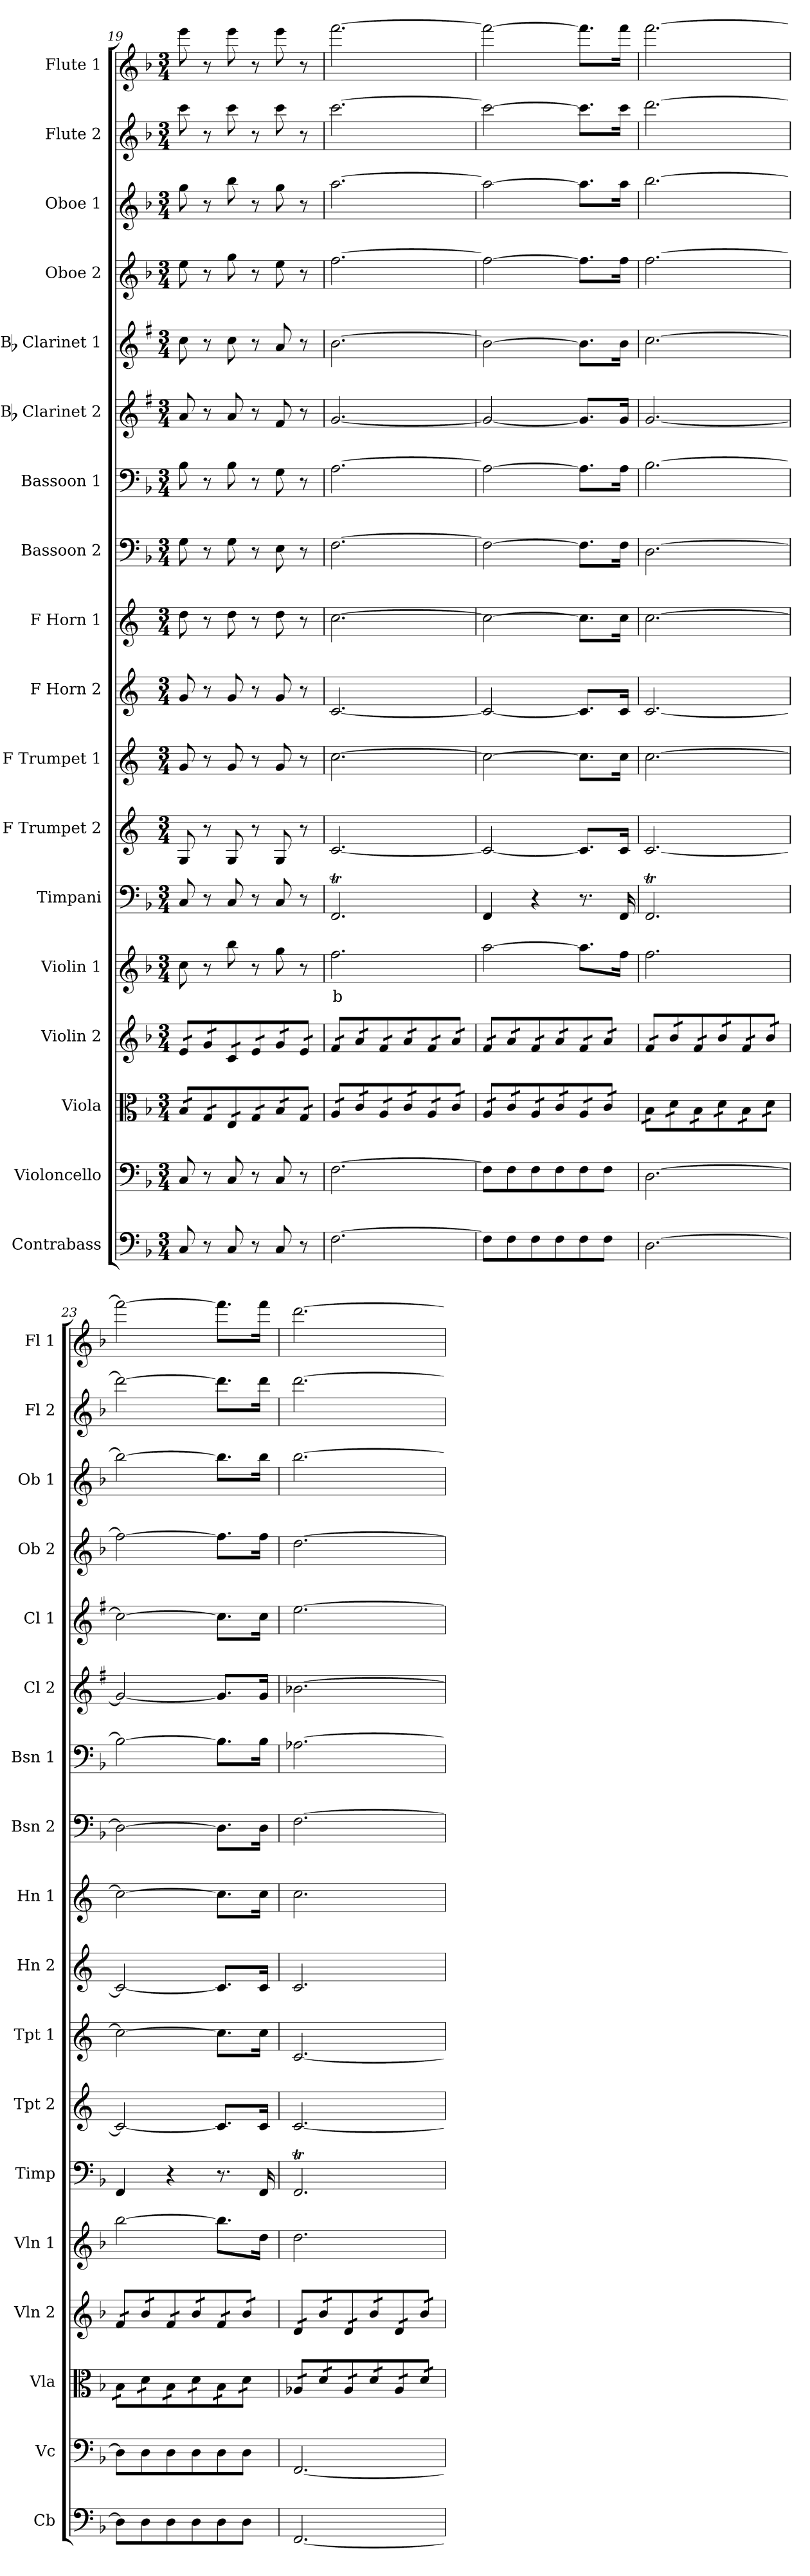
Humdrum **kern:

**kern	**kern	**kern	**kern	**kern	**text	**kern	**kern	**kern	**kern	**kern	**kern	**kern	**kern	**kern	**kern	**kern	**kern	**kern
*part18	*part17	*part16	*part15	*part14	*part14	*part13	*part12	*part11	*part10	*part9	*part8	*part7	*part6	*part5	*part4	*part3	*part2	*part1
*staff18	*staff17	*staff16	*staff15	*staff14	*staff14	*staff13	*staff12	*staff11	*staff10	*staff9	*staff8	*staff7	*staff6	*staff5	*staff4	*staff3	*staff2	*staff1
*I"Contrabass	*I"Violoncello	*I"Viola	*I"Violin 2	*I"Violin 1	*	*I"Timpani	*I"F Trumpet 2	*I"F Trumpet 1	*I"F Horn 2	*I"F Horn 1	*I"Bassoon 2	*I"Bassoon 1	*I"Bb Clarinet 2	*I"Bb Clarinet 1	*I"Oboe 2	*I"Oboe 1	*I"Flute 2	*I"Flute 1
*I'Cb	*I'Vc	*I'Vla	*I'Vln 2	*I'Vln 1	*	*I'Timp	*I'Tpt 2	*I'Tpt 1	*I'Hn 2	*I'Hn 1	*I'Bsn 2	*I'Bsn 1	*I'Cl 2	*I'Cl 1	*I'Ob 2	*I'Ob 1	*I'Fl 2	*I'Fl 1
*clefF4	*clefF4	*clefC3	*clefG2	*clefG2	*	*clefF4	*clefG2	*clefG2	*clefG2	*clefG2	*clefF4	*clefF4	*clefG2	*clefG2	*clefG2	*clefG2	*clefG2	*clefG2
*ITrd7c12	*	*	*	*	*	*	*ITrd-3c-5	*ITrd-3c-5	*ITrd4c7	*ITrd4c7	*	*	*ITrd1c2	*ITrd1c2	*	*	*	*
*k[b-]	*k[b-]	*k[b-]	*k[b-]	*k[b-]	*	*k[b-]	*k[b-]	*k[b-]	*k[b-]	*k[b-]	*k[b-]	*k[b-]	*k[b-]	*k[b-]	*k[b-]	*k[b-]	*k[b-]	*k[b-]
*M3/4	*M3/4	*M3/4	*M3/4	*M3/4	*	*M3/4	*M3/4	*M3/4	*M3/4	*M3/4	*M3/4	*M3/4	*M3/4	*M3/4	*M3/4	*M3/4	*M3/4	*M3/4
=19	=19	=19	=19	=19	=19	=19	=19	=19	=19	=19	=19	=19	=19	=19	=19	=19	=19	=19
*	*	*tremolo	*	*	*	*	*	*	*	*	*	*	*	*	*	*	*	*
*	*	*	*tremolo	*	*	*	*	*	*	*	*	*	*	*	*	*	*	*
8CC/	8C/	16B-/LL	16e/LL	8cc\	.	8C/	8c/	8cc/	8c/	8g\	8G\	8B-\	8g/	8b-\	8ee\	8gg\	8ccc\	8eee\
.	.	16B-/	16e/	.	.	.	.	.	.	.	.	.	.	.	.	.	.	.
8r	8r	16G/	16g/	8r	.	8r	8r	8r	8r	8r	8r	8r	8r	8r	8r	8r	8r	8r
.	.	16G/	16g/	.	.	.	.	.	.	.	.	.	.	.	.	.	.	.
8CC/	8C/	16E/	16c/	8bb-\	.	8C/	8c/	8cc/	8c/	8g\	8G\	8B-\	8g/	8b-\	8gg\	8bb-\	8ccc\	8eee\
.	.	16E/	16c/	.	.	.	.	.	.	.	.	.	.	.	.	.	.	.
8r	8r	16G/	16e/	8r	.	8r	8r	8r	8r	8r	8r	8r	8r	8r	8r	8r	8r	8r
.	.	16G/	16e/	.	.	.	.	.	.	.	.	.	.	.	.	.	.	.
8CC/	8C/	16B-/	16g/	8gg\	.	8C/	8c/	8cc/	8c/	8g\	8E\	8G\	8e/	8g/	8ee\	8gg\	8ccc\	8eee\
.	.	16B-/	16g/	.	.	.	.	.	.	.	.	.	.	.	.	.	.	.
8r	8r	16G/	16e/	8r	.	8r	8r	8r	8r	8r	8r	8r	8r	8r	8r	8r	8r	8r
.	.	16G/JJ	16e/JJ	.	.	.	.	.	.	.	.	.	.	.	.	.	.	.
=20	=20	=20	=20	=20	=20	=20	=20	=20	=20	=20	=20	=20	=20	=20	=20	=20	=20	=20
!	!	!	!	!	!LO:LY:b:color=#FF0000	!	!	!	!	!	!	!	!	!	!	!	!	!
[2.FF\	[2.F\	16A/LL	16f/LL	2.ff\	b	2.FFT/	[2.f/	[2.ff\	[2.F/	[2.f\	[2.F\	[2.A\	[2.f/	[2.a\	[2.ff\	[2.aa\	[2.ccc\	[2.fff\
.	.	16A/	16f/	.	.	.	.	.	.	.	.	.	.	.	.	.	.	.
.	.	16c/	16a/	.	.	.	.	.	.	.	.	.	.	.	.	.	.	.
.	.	16c/	16a/	.	.	.	.	.	.	.	.	.	.	.	.	.	.	.
.	.	16A/	16f/	.	.	.	.	.	.	.	.	.	.	.	.	.	.	.
.	.	16A/	16f/	.	.	.	.	.	.	.	.	.	.	.	.	.	.	.
.	.	16c/	16a/	.	.	.	.	.	.	.	.	.	.	.	.	.	.	.
.	.	16c/	16a/	.	.	.	.	.	.	.	.	.	.	.	.	.	.	.
.	.	16A/	16f/	.	.	.	.	.	.	.	.	.	.	.	.	.	.	.
.	.	16A/	16f/	.	.	.	.	.	.	.	.	.	.	.	.	.	.	.
.	.	16c/	16a/	.	.	.	.	.	.	.	.	.	.	.	.	.	.	.
.	.	16c/JJ	16a/JJ	.	.	.	.	.	.	.	.	.	.	.	.	.	.	.
=21	=21	=21	=21	=21	=21	=21	=21	=21	=21	=21	=21	=21	=21	=21	=21	=21	=21	=21
8FF\L]	8F\L]	16A/LL	16f/LL	[2aa\	.	4FF/	2f/_	2ff\_	2F/_	2f\_	2F\_	2A\_	2f/_	2a\_	2ff\_	2aa\_	2ccc\_	2fff\_
.	.	16A/	16f/	.	.	.	.	.	.	.	.	.	.	.	.	.	.	.
8FF\	8F\	16c/	16a/	.	.	.	.	.	.	.	.	.	.	.	.	.	.	.
.	.	16c/	16a/	.	.	.	.	.	.	.	.	.	.	.	.	.	.	.
8FF\	8F\	16A/	16f/	.	.	4r	.	.	.	.	.	.	.	.	.	.	.	.
.	.	16A/	16f/	.	.	.	.	.	.	.	.	.	.	.	.	.	.	.
8FF\	8F\	16c/	16a/	.	.	.	.	.	.	.	.	.	.	.	.	.	.	.
.	.	16c/	16a/	.	.	.	.	.	.	.	.	.	.	.	.	.	.	.
8FF\	8F\	16A/	16f/	8.aa\L]	.	8.r	8.f/L]	8.ff\L]	8.F/L]	8.f\L]	8.F\L]	8.A\L]	8.f/L]	8.a\L]	8.ff\L]	8.aa\L]	8.ccc\L]	8.fff\L]
.	.	16A/	16f/	.	.	.	.	.	.	.	.	.	.	.	.	.	.	.
8FF\J	8F\J	16c/	16a/	.	.	.	.	.	.	.	.	.	.	.	.	.	.	.
.	.	16c/JJ	16a/JJ	16ff\Jk	.	16FF/	16f/Jk	16ff\Jk	16F/Jk	16f\Jk	16F\Jk	16A\Jk	16f/Jk	16a\Jk	16ff\Jk	16aa\Jk	16ccc\Jk	16fff\Jk
=22	=22	=22	=22	=22	=22	=22	=22	=22	=22	=22	=22	=22	=22	=22	=22	=22	=22	=22
[2.DD\	[2.D\	16B-\LL	16f/LL	2.ff\	.	2.FFT/	[2.f/	[2.ff\	[2.F/	[2.f\	[2.D\	[2.B-\	[2.f/	[2.b-\	[2.ff\	[2.bb-\	[2.ddd\	[2.fff\
.	.	16B-\	16f/	.	.	.	.	.	.	.	.	.	.	.	.	.	.	.
.	.	16d\	16b-/	.	.	.	.	.	.	.	.	.	.	.	.	.	.	.
.	.	16d\	16b-/	.	.	.	.	.	.	.	.	.	.	.	.	.	.	.
.	.	16B-\	16f/	.	.	.	.	.	.	.	.	.	.	.	.	.	.	.
.	.	16B-\	16f/	.	.	.	.	.	.	.	.	.	.	.	.	.	.	.
.	.	16d\	16b-/	.	.	.	.	.	.	.	.	.	.	.	.	.	.	.
.	.	16d\	16b-/	.	.	.	.	.	.	.	.	.	.	.	.	.	.	.
.	.	16B-\	16f/	.	.	.	.	.	.	.	.	.	.	.	.	.	.	.
.	.	16B-\	16f/	.	.	.	.	.	.	.	.	.	.	.	.	.	.	.
.	.	16d\	16b-/	.	.	.	.	.	.	.	.	.	.	.	.	.	.	.
.	.	16d\JJ	16b-/JJ	.	.	.	.	.	.	.	.	.	.	.	.	.	.	.
=23	=23	=23	=23	=23	=23	=23	=23	=23	=23	=23	=23	=23	=23	=23	=23	=23	=23	=23
8DD\L]	8D\L]	16B-\LL	16f/LL	[2bb-\	.	4FF/	2f/_	2ff\_	2F/_	2f\_	2D\_	2B-\_	2f/_	2b-\_	2ff\_	2bb-\_	2ddd\_	2fff\_
.	.	16B-\	16f/	.	.	.	.	.	.	.	.	.	.	.	.	.	.	.
8DD\	8D\	16d\	16b-/	.	.	.	.	.	.	.	.	.	.	.	.	.	.	.
.	.	16d\	16b-/	.	.	.	.	.	.	.	.	.	.	.	.	.	.	.
8DD\	8D\	16B-\	16f/	.	.	4r	.	.	.	.	.	.	.	.	.	.	.	.
.	.	16B-\	16f/	.	.	.	.	.	.	.	.	.	.	.	.	.	.	.
8DD\	8D\	16d\	16b-/	.	.	.	.	.	.	.	.	.	.	.	.	.	.	.
.	.	16d\	16b-/	.	.	.	.	.	.	.	.	.	.	.	.	.	.	.
8DD\	8D\	16B-\	16f/	8.bb-\L]	.	8.r	8.f/L]	8.ff\L]	8.F/L]	8.f\L]	8.D\L]	8.B-\L]	8.f/L]	8.b-\L]	8.ff\L]	8.bb-\L]	8.ddd\L]	8.fff\L]
.	.	16B-\	16f/	.	.	.	.	.	.	.	.	.	.	.	.	.	.	.
8DD\J	8D\J	16d\	16b-/	.	.	.	.	.	.	.	.	.	.	.	.	.	.	.
.	.	16d\JJ	16b-/JJ	16dd\Jk	.	16FF/	16f/Jk	16ff\Jk	16F/Jk	16f\Jk	16D\Jk	16B-\Jk	16f/Jk	16b-\Jk	16ff\Jk	16bb-\Jk	16ddd\Jk	16fff\Jk
=24	=24	=24	=24	=24	=24	=24	=24	=24	=24	=24	=24	=24	=24	=24	=24	=24	=24	=24
[2.FFF/	[2.FF/	16A-X/LL	16d/LL	2.dd\	.	2.FFT/	[2.f/	[2.f/	2.F/	2.f\	[2.F\	[2.A-X\	[2.a-X\	[2.dd\	[2.dd\	[2.bb-\	[2.ddd\	[2.ddd\
.	.	16A-X/	16d/	.	.	.	.	.	.	.	.	.	.	.	.	.	.	.
.	.	16d/	16b-/	.	.	.	.	.	.	.	.	.	.	.	.	.	.	.
.	.	16d/	16b-/	.	.	.	.	.	.	.	.	.	.	.	.	.	.	.
.	.	16A-/	16d/	.	.	.	.	.	.	.	.	.	.	.	.	.	.	.
.	.	16A-/	16d/	.	.	.	.	.	.	.	.	.	.	.	.	.	.	.
.	.	16d/	16b-/	.	.	.	.	.	.	.	.	.	.	.	.	.	.	.
.	.	16d/	16b-/	.	.	.	.	.	.	.	.	.	.	.	.	.	.	.
.	.	16A-/	16d/	.	.	.	.	.	.	.	.	.	.	.	.	.	.	.
.	.	16A-/	16d/	.	.	.	.	.	.	.	.	.	.	.	.	.	.	.
.	.	16d/	16b-/	.	.	.	.	.	.	.	.	.	.	.	.	.	.	.
.	.	16d/JJ	16b-/JJ	.	.	.	.	.	.	.	.	.	.	.	.	.	.	.
*	*	*	*Xtremolo	*	*	*	*	*	*	*	*	*	*	*	*	*	*	*
*	*	*Xtremolo	*	*	*	*	*	*	*	*	*	*	*	*	*	*	*	*
=	=	=	=	=	=	=	=	=	=	=	=	=	=	=	=	=	=	=
*-	*-	*-	*-	*-	*-	*-	*-	*-	*-	*-	*-	*-	*-	*-	*-	*-	*-	*-
